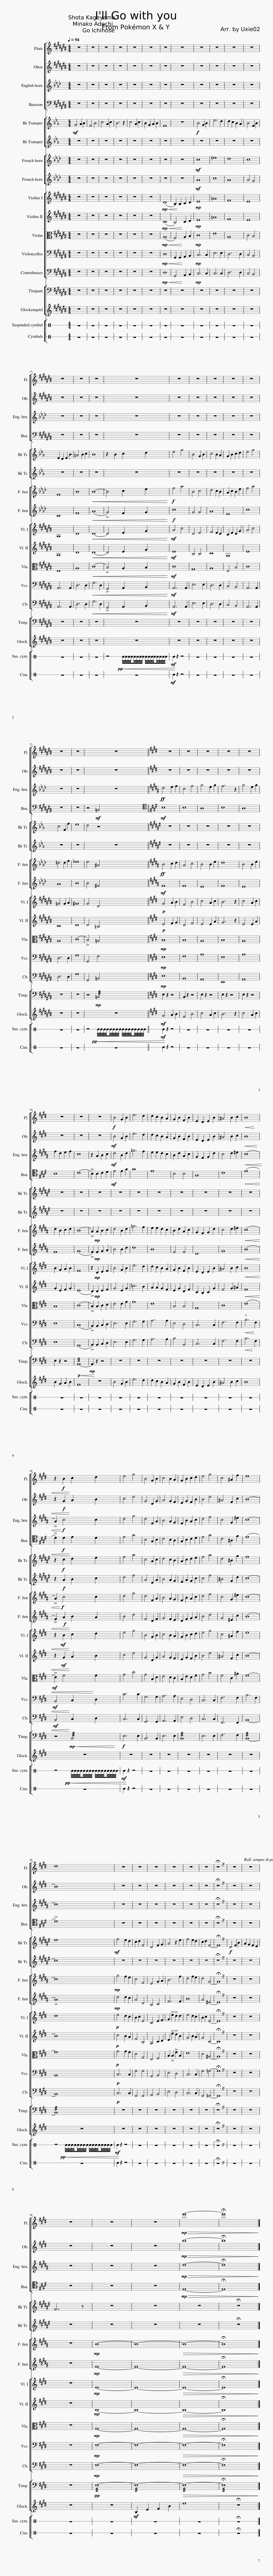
X:1
%%score [ 1 2 3 4 ] [ 5 6 ] [ 7 8 ] [ 9 10 11 12 13 ] [ 14 15 ] [ 16 17 ]
L:1/8
Q:1/4=94
M:4/4
I:linebreak $
K:C#
V:1 treble
V:2 treble
V:3 treble transpose=-7
V:4 bass
V:5 treble transpose=-2
V:6 treble transpose=-2
V:7 treble transpose=-7
V:8 treble transpose=-7
V:9 treble
V:10 treble
V:11 alto
V:12 bass
V:13 bass transpose=-12
V:14 bass
V:15 treble transpose=24
V:16 perc stafflines=1
K:none
V:17 perc stafflines=1
K:none
V:1
 z8 | z8 | z8 | z8 | z8 | %5
 z8 | z8 | z8 | z8 | z8 | %10
 z8 | z8 |$ z8 | z8 | z8 | %15
 z8 | z8 | z8 | z8 | z8 | %20
 z8 |$ z8 | z8 | z8 ||[K:E] z8 | %25
 z8 | z8 | z8 | z8 |$ z8 | %30
 z8 | z8 |!f! B4 G2 B2 | e6 d2 | d2 c2 B2 A2 | %35
 G2 B2 F2 B2 | E2 D2 E2 B2 | ^A4 B2 c2 |!<(! B8 |$ z2!f! B2!<)! c2 d2 | %40
 e4 g4 | B4 G2 B2 | c4 B2 A2 | G2 B2 c2 d2 | e4 g4 | %45
 c4 ^A2 f2 | e8 |$ d8 | z8 | z8 | %50
 z8 | z8 | z8 | z8 | !fermata!z8 | %55
 z8 |[Q:1/4=91] z8[Q:1/4=87][Q:1/4=84][Q:1/4=80] |$ z8 | z8 | z8[Q:1/4=60] | %60
!mp!!>(! e'8- | !fermata!e'8!>)! |] %62
V:2
 z8 | z8 | z8 | z8 | z8 | %5
 z8 | z8 | z8 | z8 | z8 | %10
 z8 | z8 |$ z8 | z8 | z8 | %15
 z8 | z8 | z8 | z8 | z8 | %20
 z8 |$ z8 | z8 | z8 ||[K:E] z8 | %25
 z8 | z8 | z8 | z8 |$ z8 | %30
 z8 | z8 |!mf! B4 G2 B2 | e6 d2 | d2 c2 B2 A2 | %35
 G2 B2 F2 B2 | E2 D2 E2 B2 | ^A4 B2 c2 |!<(! B8 |$ z2!f! G2!<)! A2 B2 | %40
 c4 e4 | G4 D2 G2 | A4 G2 F2 | E2 G2 F2 B2 | B4 e4 | %45
 ^A4 F2 c2 | B8- |$ B8 | z8 | z8 | %50
 z8 | z8 | z8 | z8 | !fermata!z8 | %55
 z8 | z8 |$ z8 | z8 | z8 | %60
!mp!!>(! b8- | !fermata!b8!>)! |] %62
V:3
[K:Ab] z8 | z8 | z8 | z8 | z8 | %5
 z8 | z8 | z8 | z8 | z8 | %10
 z8 | z8 |$ z8 | z8 | z8 | %15
 z8 | z8 | z8 | z8 | z8 | %20
 z8 |$ z8 | z8 | z8 ||[K:B]!ff! d4 e2 f2 | %25
 c4 f4 | g4 e2 g2 | f6 z2 | g4 e2 g2 |$ f2 d2 e2 f2 | %30
 c8 | z2 A2 B2 c2 |!mf! d4 B2 d2 | =g6 f2 | e2 e2 d2 c2 | %35
 B2 d2 A2 c2 | G2 F2 G2 d2 | c4 d2 ^e2 |!<(! (c8 |$ !>!A2)!<)!!f! c4 c2 | %40
 d4 g4 | d4 F2 A2 | B4 A2 G2 | F2 B2 A2 c2 | d4 f4 | %45
 c4 G2 ^e2 | c8- |$ c8 | z8 | z8 | %50
 z8 | z8 | z8 | z8 | !fermata!z8 | %55
 z8 | z8 |$ z8 | z8 | z8 | %60
!mp!!>(! d8- | !fermata!d8!>)! |] %62
V:4
 z8 | z8 | z8 | z8 | z8 | %5
 z8 | z8 | z8 | z8 | z8 | %10
 z8 | z8 |$ z8 | z8 | z8 | %15
 z8 | z8 | z8 | z8 | z8 | %20
 z8 |$ z8 | z8 | z4!mf! =B,,4 ||[K:E][K:tenor]!mf! B,8 | %25
 B,8 | A,8 | B,8 | A,8 |$ B,8 | %30
 (C8 | !>!B,2) B,2 C2 D2 |!mf! E4 E2 G2 | G8 | E8 | %35
 B,4 B,4 | G,8 | C8 |!<(! (E8 |$ !>!D2)!f! D2!<)! E2 D2 | %40
 E4 G4 | B,4 G,2 B,2 | C4 B,2 A,2 | G,2 B,2 C2 D2 | E4 G4 | %45
 C4 ^A,2 F2 | (E8 |$ !>!D8) | z8 | z8 | %50
 z8 | z8 | z8 | z8 | !fermata!z8 | %55
 z8 | z8 |$ z8 | z8 | z8 | %60
!mp!!>(! E,8- | !fermata!E,8!>)! |] %62
V:5
[K:Eb]!mf! G4 A2 B2 | F4 B4 | c4 A2 c2 | B6 z2 | c4 A2 c2 | %5
 B2 G2 A2 B2 | F8 | z8 |!f! B4 G2 B2 | e6 d2 | %10
 d2 c2 B2 A2 | B4 F2 B2 |$ E2 D2 E2 B2 | =A4 B2 c2 | B8 | %15
 z2 B2 c2 d2 | e4 g4 | B4 G2 B2 | c4 B2 A2 | G2 B2 c2 d2 | %20
 e4 g4 |$ c4 F2 f2 | e8 | d4 z4 ||[K:F#] z8 | %25
 z8 | z8 | z8 | z8 |$ z8 | %30
 z8 | z8 | z8 | z8 | z8 | %35
 z8 | z8 | z8 | z8 |$ z2!f! c2 d2 e2 | %40
 f4 a4 | c4 A2 c2 | d4 c2 B2 | A2 c2 d2 e2 | f4 a4 | %45
 d4 ^B2 g2 | f8 |$ e8 |!mf! f4 e2 d2 | c2 d2 F4 | %50
 D4 F2 G2 | A4 z2 e2 | f4 e2 d2 | c2 d2 F4- | !fermata!F8 | %55
!f! D4 F2 B2 | A2 G2 F2 E2 |$ F7 z | z8 | z8 | %60
 z8 | !fermata!z8 |] %62
V:6
[K:Eb] z8 | z8 | z8 | z8 | z8 | %5
 z8 | z8 | z8 | z8 | z8 | %10
 z8 | z8 |$ z8 | z8 | z8 | %15
 z8 | z8 | z8 | z8 | z8 | %20
 z8 |$ z8 | z8 | z8 ||[K:F#] z8 | %25
 z8 | z8 | z8 | z8 |$ z8 | %30
 z8 | z8 | z8 | z8 | z8 | %35
 z8 | z8 | z8 | z8 |$ z2!f! A2 B2 c2 | %40
 d4 f4 | A4 E2 A2 | B4 A2 G2 | F2 A2 G2 c2 | c4 f4 | %45
 ^B4 G2 d2 | c8- |$ c8 | z8 | z8 | %50
 z8 | z8 | z8 | z8 | !fermata!z8 | %55
 z8 | z8 |$ z8 | z8 | z8 | %60
 z8 | !fermata!z8 |] %62
V:7
[K:Ab] z8 | z8 | z8 | z8 | z8 | %5
 z8 | z8 | z8 |!mf! c8 | =e8 | %10
 d8 | c8 |$ F8 | B8 |!<(! B8- | %15
 B4 c2 e2!<)! |!f! f4 a4 | B4 c4 | d4 c2 B2 | A2 c2 B2 e2 | %20
 f4 a4 |$ =d4 d2 f2 | _e8 | e4 ^A4 ||[K:B]!ff! B4 c2 d2 | %25
 A4 c4 | B4 B2 e2 | d8 | B4 B2 e2 |$ d2 B2 c2 d2 | %30
 (B8 | !>!A2)!mp! A2 B2 c2 | d4 B2 d2 | =g6 f2 | e2 e2 d2 c2 | %35
 B2 d2 A2 c2 | G2 F2 G2 d2 | c4 d2 ^e2 |!<(! (c8 |$ !>!A2)!<)!!f! c4 c2 | %40
 d4 g4 | d4 F2 A2 | B4 A2 G2 | F2 B2 A2 c2 | d4 f4 | %45
 c4 G2 ^e2 | c8- |$ c8 |!mp! g4 f2 e2 | c4 F4 | %50
 E4 G2 A2 | B6 f2 | d4 f2 e2 | d4 G4- | !fermata!G8 | %55
 z8 | z8 |$ z8 |!mp! B8- | B8- | %60
!>(! B8- | !fermata!B8!>)! |] %62
V:8
[K:Ab] z8 | z8 | z8 | z8 | z8 | %5
 z8 | z8 | z8 |!mf! A8 | c8 | %10
 A8 | A4 G4 |$ C8 | F8 |!<(! (A8 | %15
 !>!G4) F2 G2!<)! |!f! c8 | G4 G4 | A8 | E8 | %20
 c8 |$ A8 | B8 | B4 ^F4 ||[K:B]!mf! F8 | %25
 F8 | E8 | F8 | E8 |$ F8 | %30
 (G8 | !>!F2)!mp! F2 G2 A2 | B4 B2 d2 | d8 | B8 | %35
 F4 F4 | D8 | G8 |!<(! (B8 |$ !>!F2)!f! A2!<)! B2 A2 | %40
 B4 d4 | F4 D2 F2 | G4 F2 E2 | D2 F2 G2 A2 | B4 d4 | %45
 G4 ^E2 c2 | (B8 |$ !>!A8) |!mp! d4 d2 c2 | A4 D4 | %50
 B,4 C4 | F6 F2 | B8 | A4 ^E4- | !fermata!E8 | %55
 z8 | z8 |$ z8 |!mp! F8- | F8- | %60
!>(! F8- | !fermata!F8!>)! |] %62
V:9
 z8 | z8 | z8 | z8 | z8 | %5
 z8 |!mp!!<(! (D8 | B,2)!<)! B,2 C2 D2 |!mp! E8 | =A8 | %10
 F8 | E8 |$ A,8 | D8 |!<(! D8- | %15
 D4 E2 G2!<)! |!mf! A4 c4 | D4 E4 | F4 E2 D2 | C2 E2 D2 G2 | %20
 A4 c4 |$ =G4 G2 A2 | ^G8 | G4 D4 ||[K:E]!p! G4 A2 B2 | %25
 F4 B4 | c4 A2 c2 | B6 z2 | c4 A2 c2 |$ B2 G2 A2 B2 | %30
 F8 | z2!mp! D2 E2 F2 | B4 G2 B2 | e6 d2 | d2 c2 B2 A2 | %35
 G2 B2 F2 B2 | E2 D2 E2 B2 | ^A4 B2 c2 |!<(! B8 |$ z2!mf! B2!<)! c2 d2 | %40
 e4 g4 | B4 G2 B2 | c4 B2 A2 | G2 B2 c2 d2 | e4 g4 | %45
 c4 ^A2 f2 | e8 |$ d8 |!p! e4 d2 c2 | B2 c2 E4 | %50
 C4 E2 F2 | G2 !>!e2 !>!d2 d2 | e4 d2 c2 | B2 c2 E4- | !fermata!E8 | %55
 z8 | z8 |$ z8 |!mp! E8- | E8- | %60
!>(! E8- | !fermata!E8!>)! |] %62
V:10
 z8 | z8 | z8 | z8 | z8 | %5
 z8 |!mp!!<(! (C8 | B,4)!<)! C2 D2 |!mp! E8 | =A8 | %10
 F8 | E8 |$ A,8 | D8 |!<(! D8- | %15
 D4 E2 G2!<)! |!mf! E8 | B,4 B,4 | C8 | G,8 | %20
 E8 |$ C8 | D8 | D4 =B,4 ||[K:E]!p! E4 F2 G2 | %25
 D4 F4 | E4 E2 A2 | G6 z2 | E4 E2 A2 |$ G2 E2 F2 G2 | %30
 (E8 | !>!D2)!mp! D2 E2 F2 | G4 E2 G2 | =c6 B2 | A2 A2 G2 F2 | %35
 E2 G2 D2 F2 | C2 B,2 C2 G2 | F4 G2 ^A2 |!<(! F8 |$ z2!mf! G2!<)! A2 B2 | %40
 c4 e4 | G4 D2 G2 | A4 G2 F2 | E2 G2 F2 B2 | B4 e4 | %45
 ^A4 F2 c2 | B8- |$ B8 |!p! c4 B2 A2 | F4 B,4 | %50
 A,4 C2 D2 | E2 !>!e2 !>!d2 B2 | G4 B2 A2 | G4 C4- | !fermata!C8 | %55
 z8 | z8 |$ z8 |!mp! B,8- | B,8- | %60
!>(! B,8- | !fermata!B,8!>)! |] %62
V:11
 z8 | z8 | z8 | z8 | z8 | %5
 z8 |!mp!!<(! (A,8 | G,4)!<)! A,2 B,2 |!mp! C8 | E8 | %10
 A,8 | C4 B,4 |$ E,8 | A,8 |!<(! (C8 | %15
 !>!B,4) A,2 B,2!<)! |!mf! C8 | G,8 | A,8 | E,4 B,4 | %20
 C8 |$ A,8 | (C8 | !>!B,4) =A,4 ||[K:E]!mp! B,8 | %25
 B,8 | A,8 | B,8 | A,8 |$ B,8 | %30
 (C8 | !>!B,2) B,2 C2 D2 | E4 E2 G2 | G8 | E8 | %35
 B,4 B,4 | G,8 | C8 |!<(! (E8 |$!mf! !>!D2) F4!<)! F2 | %40
 G4 c4 | G4 B,2 D2 | E4 D2 C2 | B,2 E2 D2 F2 | G4 B4 | %45
 F4 C2 ^A2 | F8- |$ F8 |!p! G4 G2 F2 | D4 G,4 | %50
 E,4 F,4 | B,2 !>!B,2 !>!F2 B,2 | E8 | D4 ^A,4- | !fermata!A,8 | %55
 z8 | z8 |$ z8 |!mp! G,8- | G,8- | %60
!>(! G,8- | !fermata!G,8!>)! |] %62
V:12
 z8 | z8 | z8 | z8 | z8 | %5
 z8 |!mp!!<(! D,8 | G,,2 G,,2!<)! A,,2 B,,2 |!mp! C,6 C,2 | E,6 E,2 | %10
 D,6 D,2 | C,4 B,,4 |$ A,,6 A,,2 | D,6 D,2 |!<(! G,6 D,2 | %15
 !>!G,,4 A,,2 B,,2!<)! |!mf! A,,6 A,,2 | E,6 E,2 | D,6 D,2 | C,4 B,,4 | %20
 A,,6 A,,2 |$ D,6 D,2 | G,8 | G,,4 F,4 ||[K:E]!mp! E,8 | %25
 F,8 | A,8 | E,8 | A,8 |$ E,8 | %30
 (C,8 | !>!B,,2) B,,2 C,2 D,2 | E,6 E,2 | G,6 G,2 | A,6 A,2 | %35
 E,4 D,4 | C,6 C,2 | F,6 F,2 |!<(! B,6 F,2 |$!mf! B,,4!<)! C,2 D,2 | %40
 C6 C2 | G,6 G,2 | A,6 A,2 | E,4 D,4 | C,6 C,2 | %45
 F,6 F,2 | B,6 F,2 |$ B,,8 |!p! C,6 C,2 | G,4 G,4 | %50
 A,,4 B,,4 | E,4 D,4 | C,6 C,2 | G,4 =G,4- | !fermata!G,8 | %55
 z8 | z8 |$ z8 |!mp! E,8- | E,8- | %60
!>(! E,8- | !fermata!E,8!>)! |] %62
V:13
 z8 | z8 | z8 | z8 | z8 | %5
 z8 |!mp!!<(! D,8 | G,,4!<)! A,,2 B,,2 |!mp! C,6 C,2 | C,6 C,2 | %10
 D,6 D,2 | C,4 B,,4 |$ A,,6 A,,2 | D,6 D,2 |!<(! G,6 D,2 | %15
 !>!G,,4 A,,2 B,,2!<)! |!mf! A,,6 A,,2 | E,6 E,2 | D,6 D,2 | C,4 B,,4 | %20
 A,,6 A,,2 |$ D,6 D,2 | G,8 | G,,4 =B,,4 ||[K:E]!mp! E,8 | %25
 B,,8 | A,,8 | E,,8 | A,,8 |$ E,8 | %30
 (A,,8 | !>!B,,2) B,,2 C,2 D,2 | E,6 E,2 | G,6 G,2 | A,6 A,2 | %35
 B,4 B,,4 | C,6 C,2 | F,6 F,2 |!<(! B,6 F,2 |$!mf! B,,4!<)! C,2 D,2 | %40
 C,6 C,2 | G,,6 G,,2 | A,,6 A,,2 | E,4 D,4 | C,6 C,2 | %45
 F,,6 F,,2 | B,,8- |$ B,,8 |!p! C,6 C,2 | G,,4 G,,4 | %50
 A,,4 B,,4 | E,4 D,4 | C,6 C,2 | G,,4 =G,,4- | !fermata!G,,8 | %55
 z8 | z8 |$ z8 |!mp! E,8- | E,8- | %60
!>(! E,8- | !fermata!E,8!>)! |] %62
V:14
 z8 | z8 | z8 | z8 | z8 | %5
 z8 | z8 | z8 | z8 | z8 | %10
 z8 | z8 |$ z8 | z8 | z8 | %15
 z8 | z8 | z8 | z8 | z8 | %20
 z8 |$ z8 | z8 | z4!mp! !///!=B,,4 ||[K:E] E,2 z2 z4 | %25
 B,,2 z2 z4 | E,2 z2 z4 | E,2 z2 z4 | E,2 z2 z4 |$ E,2 z2 z4 | %30
!p!!<(! !///!A,,8- |!mp! A,,2!<)! z2 z4 | z8 | z8 | z8 | %35
 z8 | z8 | z8 | z8 |$ z4!mp!!<(! !///!B,,4 | %40
!f! E,6!<)! E,2 | B,,6 B,,2 | E,6 E,2 | !///!B,,8 | E,6 E,2 | %45
 F,6 F,2 | !///!B,,8- |$ !///!B,,8 | z8 | z8 | %50
 z8 | z8 | z8 | z8 | !fermata!z8 | %55
 z8 | z8 |$ z8 |!pp! !///!E,8- | !///!E,8- | %60
!>(! !///!E,8- | !///!!fermata!E,8!>)! |] %62
V:15
 z8 | z8 | z8 | z8 | z8 | %5
 z8 | z8 | z8 | z8 | z8 | %10
 z8 | z8 |$ z8 | z8 | z8 | %15
 z8 | z8 | z8 | z8 | z8 | %20
 z8 |$ z8 | z8 | z8 ||[K:E]!mf! G4 A2 B2 | %25
 F4 B4 | c4 A2 c2 | B6 z2 | c4 A2 c2 |$ B2 G2 A2 B2 | %30
 F8 | z8 | B4 G2 B2 | e6 d2 | d2 c2 B2 A2 | %35
 G2 B2 F2 B2 | E2 D2 E2 B2 | ^A4 B2 c2 | B8 |$ z8 | %40
 z8 | z8 | z8 | z8 | z8 | %45
 z8 | z8 |$ z8 | z8 | z8 | %50
 z8 | z8 | z8 | z8 | !fermata!z8 | %55
 z8 | z8 |$ z8 | z8 |!mf! B,2 E2 F2 B2 | %60
 e8 | !fermata!z8 |] %62
V:16
[K:C] z8 | z8 | z8 | z8 | z8 | %5
 z8 | z8 | z8 | z8 | z8 | %10
 z8 | z8 |$ z8 | z8 | z8 | %15
 z4!pp!!<(! E/4E/4E/4E/4E/4E/4E/4E/4 E/4E/4E/4E/4E/4E/4E/4E/4 |!mf! E2!<)! z2 z4 | z8 | z8 | z8 | %20
 z8 |$ z8 | z8 | z4!pp!!<(! E/4E/4E/4E/4E/4E/4E/4E/4 E/4E/4E/4E/4E/4E/4E/4E/4 ||!mf! E2!<)! z2 z4 | %25
 z8 | z8 | z8 | z8 |$ z8 | %30
 z8 | z8 | z8 | z8 | z8 | %35
 z8 | z8 | z8 | z8 |$ z4!pp!!<(! E/4E/4E/4E/4E/4E/4E/4E/4 E/4E/4E/4E/4E/4E/4E/4E/4 | %40
!mf! E2!<)! z2 z4 | z8 | z8 | z8 | z8 | %45
 z8 | z8 |$ z4!pp!!<(! E/4E/4E/4E/4E/4E/4E/4E/4 E/4E/4E/4E/4E/4E/4E/4E/4 |!mf! E2!<)! z2 z4 | z8 | %50
 z8 | z8 | z8 | z8 | !fermata!z8 | %55
 z8 | z8 |$ z8 | z8 | z8 | %60
 z8 | !fermata!z8 |] %62
V:17
[K:C] z8 | z8 | z8 | z8 | z8 | %5
 z8 | z8 | z8 | z8 | z8 | %10
 z8 | z8 |$ z8 | z8 | z8 | %15
 z8 |!mf! E2 z2 z4 | z8 | z8 | z8 | %20
 z8 |$ z8 | z8 | z8 || E2 z2 z4 | %25
 z8 | z8 | z8 | z8 |$ z8 | %30
 z8 | z8 | z8 | z8 | z8 | %35
 z8 | z8 | z8 | z8 |$ z8 | %40
 E2 z2 z4 | z8 | z8 | z8 | z8 | %45
 z8 | z8 |$ z8 | E2 z2 z4 | z8 | %50
 z8 | z8 | z8 | z8 | !fermata!z8 | %55
 z8 | z8 |$ z8 | z8 | z8 | %60
 z8 | !fermata!z8 |] %62
